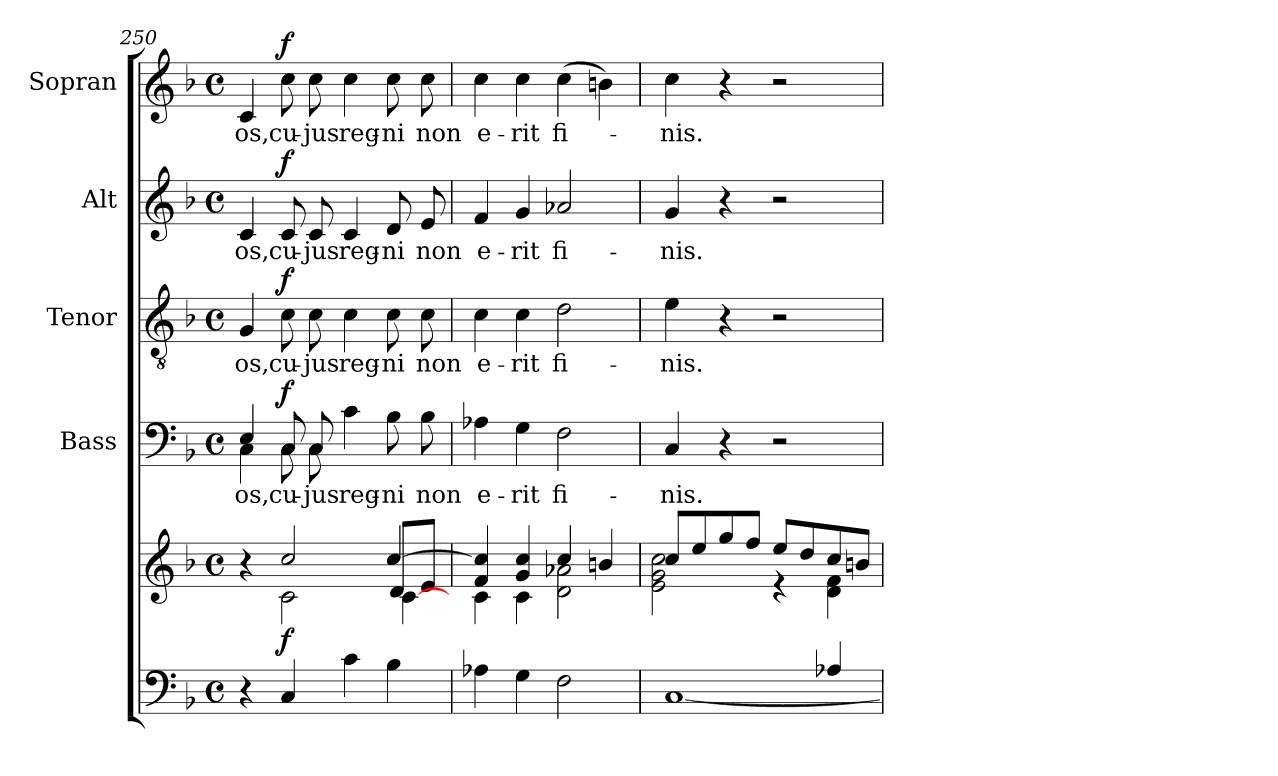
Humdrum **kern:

**kern	**kern	**dynam	**kern	**text	**dynam	**kern	**text	**dynam	**kern	**text	**dynam	**kern	**text	**dynam
*part5	*part5	*part5	*part4	*part4	*part4	*part3	*part3	*part3	*part2	*part2	*part2	*part1	*part1	*part1
*staff6	*staff5	*staff5/6	*staff4	*staff4	*staff4	*staff3	*staff3	*staff3	*staff2	*staff2	*staff2	*staff1	*staff1	*staff1
*	*	*	*I"Bass	*	*	*I"Tenor	*	*	*I"Alt	*	*	*I"Sopran	*	*
*	*	*	*I'B.	*	*	*I'T.	*	*	*I'A.	*	*	*I'S.	*	*
*clefF4	*clefG2	*	*clefF4	*	*	*clefGv2	*	*	*clefG2	*	*	*clefG2	*	*
*k[b-]	*k[b-]	*	*k[b-]	*	*	*k[b-]	*	*	*k[b-]	*	*	*k[b-]	*	*
*F:	*F:	*	*F:	*	*	*F:	*	*	*F:	*	*	*F:	*	*
*M4/4	*M4/4	*	*M4/4	*	*	*M4/4	*	*	*M4/4	*	*	*M4/4	*	*
*met(c)	*met(c)	*	*met(c)	*	*	*met(c)	*	*	*met(c)	*	*	*met(c)	*	*
=250	=250	=250	=250	=250	=250	=250	=250	=250	=250	=250	=250	=250	=250	=250
*	*^	*	*	*	*	*	*	*	*	*	*	*	*	*
*	*	*^	*	*	*	*	*	*	*	*	*	*	*	*	*
!	!	!	!	!	!	!LO:LY:b	!	!	!LO:LY:b	!	!	!LO:LY:b	!	!	!LO:LY:b	!
*	*	*	*	*	*^	*	*	*	*	*	*	*	*	*	*	*
4r	4r	4ryy	2.ryy	.	4E/	4C\	-os,	.	4G/	-os,	.	4c/	-os,	.	4c/	-os,	.
!	!	!	!	!LO:DY:b	!	!	!LO:LY:b	!LO:DY:a	!	!LO:LY:b	!LO:DY:a	!	!LO:LY:b	!LO:DY:a	!	!LO:LY:b	!LO:DY:a
4C/	2cc/	2c\	.	f	8C/	8C\	cu-	f	8c\	cu-	f	8c/	cu-	f	8cc\	cu-	f
!	!	!	!	!	!	!	!LO:LY:b	!	!	!LO:LY:b	!	!	!LO:LY:b	!	!	!LO:LY:b	!
.	.	.	.	.	8C/	8C\	-jus	.	8c\	-jus	.	8c/	-jus	.	8cc\	-jus	.
!	!	!	!	!	!	!	!LO:LY:b	!	!	!LO:LY:b	!	!	!LO:LY:b	!	!	!LO:LY:b	!
4c\	.	.	.	.	4c\	2ryy	reg-	.	4c\	reg-	.	4c/	reg-	.	4cc\	reg-	.
!	!	!	!	!	!	!	!LO:LY:b	!	!	!LO:LY:b	!	!	!LO:LY:b	!	!	!LO:LY:b	!
4B-\	[>4cc/	8d/L	[<4c\	.	8B-\	.	-ni	.	8c\	-ni	.	8d/	-ni	.	8cc\	-ni	.
!	!	!	!	!	!	!	!LO:LY:b	!	!	!LO:LY:b	!	!	!LO:LY:b	!	!	!LO:LY:b	!
.	.	8e/J	.	.	8B-\	.	non	.	8c\	non	.	8e/	non	.	8cc\	non	.
*	*	*v	*v	*	*	*	*	*	*	*	*	*	*	*	*	*	*
*	*	*	*	*v	*v	*	*	*	*	*	*	*	*	*	*	*
=251	=251	=251	=251	=251	=251	=251	=251	=251	=251	=251	=251	=251	=251	=251	=251
!	!	!	!	!	!LO:LY:b	!	!	!LO:LY:b	!	!	!LO:LY:b	!	!	!LO:LY:b	!
4A-X\	4f/ 4cc/]	4c\	.	4A-X\	e-	.	4c\	e-	.	4f/	e-	.	4cc\	e-	.
!	!	!	!	!	!LO:LY:b	!	!	!LO:LY:b	!	!	!LO:LY:b	!	!	!LO:LY:b	!
4G\	4g/ 4cc/	4c\	.	4G\	-rit	.	4c\	-rit	.	4g/	-rit	.	4cc\	-rit	.
!	!	!	!	!	!LO:LY:b	!	!	!LO:LY:b	!	!	!LO:LY:b	!	!	!LO:LY:b	!
2F\	4cc/	2d\ 2a-X\	.	2F\	fi-	.	2d\	fi-	.	2a-X/	fi-	.	(>4cc\	fi-	.
.	4bn/	.	.	.	.	.	.	.	.	.	.	.	4bn\)	.	.
=252	=252	=252	=252	=252	=252	=252	=252	=252	=252	=252	=252	=252	=252	=252	=252
*^	*	*	*	*	*	*	*	*	*	*	*	*	*	*	*
!	!	!	!	!	!	!LO:LY:b	!	!	!LO:LY:b	!	!	!LO:LY:b	!	!	!LO:LY:b	!
2ryy	[<1C	8cc!/L	2e\ 2g\ 2cc\	.	4C/	-nis.	.	4e\	-nis.	.	4g/	-nis.	.	4cc\	-nis.	.
.	.	8ee!/	.	.	.	.	.	.	.	.	.	.	.	.	.	.
.	.	8gg!/	.	.	4r	.	.	4r	.	.	4r	.	.	4r	.	.
.	.	8ff!/J	.	.	.	.	.	.	.	.	.	.	.	.	.	.
4ryy	.	8ee!/L	4re	.	2r	.	.	2r	.	.	2r	.	.	2r	.	.
.	.	8dd!/	.	.	.	.	.	.	.	.	.	.	.	.	.	.
4A-X/	.	8cc!/	4d\ 4f\	.	.	.	.	.	.	.	.	.	.	.	.	.
.	.	8bn!/J	.	.	.	.	.	.	.	.	.	.	.	.	.	.
*v	*v	*	*	*	*	*	*	*	*	*	*	*	*	*	*	*
*	*v	*v	*	*	*	*	*	*	*	*	*	*	*	*	*
=	=	=	=	=	=	=	=	=	=	=	=	=	=	=
*-	*-	*-	*-	*-	*-	*-	*-	*-	*-	*-	*-	*-	*-	*-
